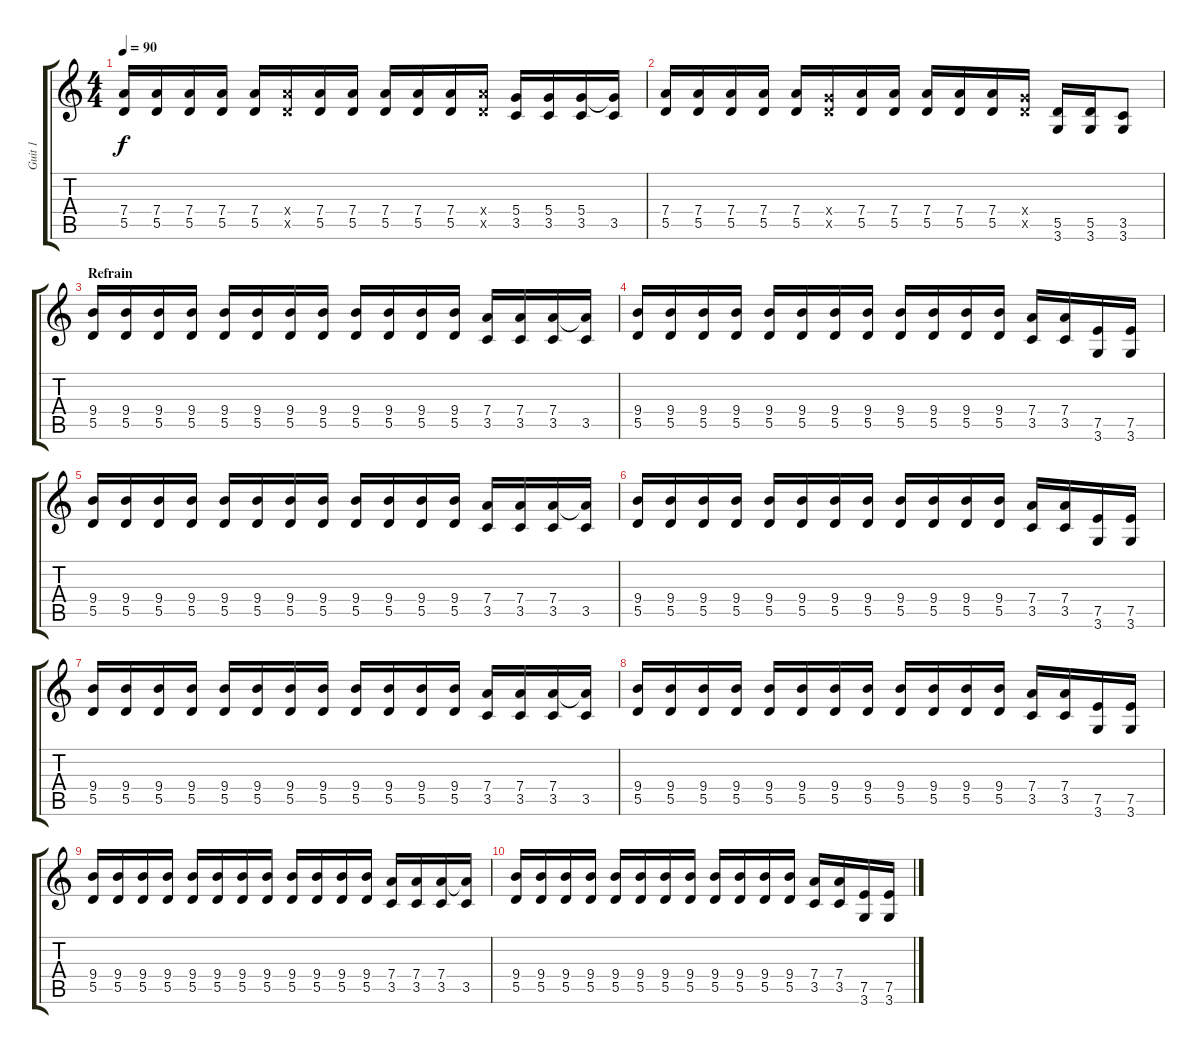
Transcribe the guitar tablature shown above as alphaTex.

\track ("Guit 1" "Guit 1") {instrument overdrivenguitar}
\staff {score tabs}
\tuning (E4 B3 G3 D3 A2 E2) {hide}
\ts (4 4)
\tempo 90
\clef g2
\ks c
(7.4 5.5).16{dy f} (7.4 5.5).16 (7.4 5.5).16 (7.4 5.5).16 (7.4 5.5).16 (7.4{x} 5.5{x}).16 (7.4 5.5).16 (7.4 5.5).16 (7.4 5.5).16 (7.4 5.5).16 (7.4 5.5).16 (7.4{x} 5.5{x}).16 (5.4 3.5).16 (5.4 3.5).16 (5.4 3.5).16 (5.4{t} 3.5).16 |
(7.4 5.5).16{instrument overdrivenguitar} (7.4 5.5).16 (7.4 5.5).16 (7.4 5.5).16 (7.4 5.5).16 (5.4{x} 5.5{x}).16 (7.4 5.5).16 (7.4 5.5).16 (7.4 5.5).16 (7.4 5.5).16 (7.4 5.5).16 (5.4{x} 5.5{x}).16 (5.5 3.6).16 (5.5 3.6).16 (3.5 3.6).8 |
\section ("" "Refrain")
(9.4 5.5).16 (9.4 5.5).16 (9.4 5.5).16 (9.4 5.5).16 (9.4 5.5).16 (9.4 5.5).16 (9.4 5.5).16 (9.4 5.5).16 (9.4 5.5).16 (9.4 5.5).16 (9.4 5.5).16 (9.4 5.5).16 (7.4 3.5).16 (7.4 3.5).16 (7.4 3.5).16 (7.4{t} 3.5).16 |
(9.4 5.5).16 (9.4 5.5).16 (9.4 5.5).16 (9.4 5.5).16 (9.4 5.5).16 (9.4 5.5).16 (9.4 5.5).16 (9.4 5.5).16 (9.4 5.5).16 (9.4 5.5).16 (9.4 5.5).16 (9.4 5.5).16 (7.4 3.5).16 (7.4 3.5).16 (7.5 3.6).16 (7.5 3.6).16 |
(9.4 5.5).16 (9.4 5.5).16 (9.4 5.5).16 (9.4 5.5).16 (9.4 5.5).16 (9.4 5.5).16 (9.4 5.5).16 (9.4 5.5).16 (9.4 5.5).16 (9.4 5.5).16 (9.4 5.5).16 (9.4 5.5).16 (7.4 3.5).16 (7.4 3.5).16 (7.4 3.5).16 (7.4{t} 3.5).16 |
(9.4 5.5).16 (9.4 5.5).16 (9.4 5.5).16 (9.4 5.5).16 (9.4 5.5).16 (9.4 5.5).16 (9.4 5.5).16 (9.4 5.5).16 (9.4 5.5).16 (9.4 5.5).16 (9.4 5.5).16 (9.4 5.5).16 (7.4 3.5).16 (7.4 3.5).16 (7.5 3.6).16 (7.5 3.6).16 |
(9.4 5.5).16 (9.4 5.5).16 (9.4 5.5).16 (9.4 5.5).16 (9.4 5.5).16 (9.4 5.5).16 (9.4 5.5).16 (9.4 5.5).16 (9.4 5.5).16 (9.4 5.5).16 (9.4 5.5).16 (9.4 5.5).16 (7.4 3.5).16 (7.4 3.5).16 (7.4 3.5).16 (7.4{t} 3.5).16 |
(9.4 5.5).16 (9.4 5.5).16 (9.4 5.5).16 (9.4 5.5).16 (9.4 5.5).16 (9.4 5.5).16 (9.4 5.5).16 (9.4 5.5).16 (9.4 5.5).16 (9.4 5.5).16 (9.4 5.5).16 (9.4 5.5).16 (7.4 3.5).16 (7.4 3.5).16 (7.5 3.6).16 (7.5 3.6).16 |
(9.4 5.5).16 (9.4 5.5).16 (9.4 5.5).16 (9.4 5.5).16 (9.4 5.5).16 (9.4 5.5).16 (9.4 5.5).16 (9.4 5.5).16 (9.4 5.5).16 (9.4 5.5).16 (9.4 5.5).16 (9.4 5.5).16 (7.4 3.5).16 (7.4 3.5).16 (7.4 3.5).16 (7.4{t} 3.5).16 |
(9.4 5.5).16 (9.4 5.5).16 (9.4 5.5).16 (9.4 5.5).16 (9.4 5.5).16 (9.4 5.5).16 (9.4 5.5).16 (9.4 5.5).16 (9.4 5.5).16 (9.4 5.5).16 (9.4 5.5).16 (9.4 5.5).16 (7.4 3.5).16 (7.4 3.5).16 (7.5 3.6).16 (7.5 3.6).16
